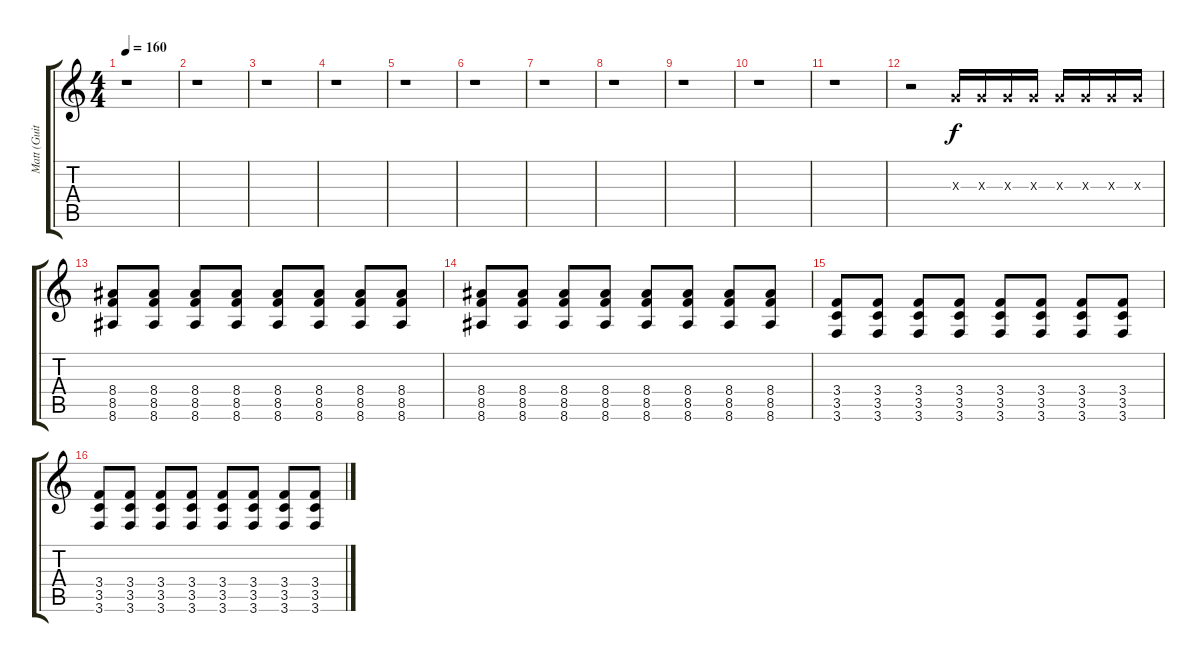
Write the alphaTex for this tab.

\track ("Matt (Guitar2)" "Matt (Guit") {instrument distortionguitar}
\staff {score tabs}
\tuning (E4 B3 G3 D3 A2 D2) {hide}
\ts (4 4)
\tempo 160
\clef g2
\ks c
r.1{dy f} |
r.1 |
r.1 |
r.1 |
r.1 |
r.1 |
r.1 |
r.1 |
r.1 |
r.1 |
r.1 |
r.2 0.3{x}.16 0.3{x}.16 0.3{x}.16 0.3{x}.16 0.3{x}.16 0.3{x}.16 0.3{x}.16 0.3{x}.16 |
(8.4 8.5 8.6).8{volume 10} (8.4 8.5 8.6).8 (8.4 8.5 8.6).8 (8.4 8.5 8.6).8 (8.4 8.5 8.6).8 (8.4 8.5 8.6).8 (8.4 8.5 8.6).8 (8.4 8.5 8.6).8 |
(8.4 8.5 8.6).8 (8.4 8.5 8.6).8 (8.4 8.5 8.6).8 (8.4 8.5 8.6).8 (8.4 8.5 8.6).8 (8.4 8.5 8.6).8 (8.4 8.5 8.6).8 (8.4 8.5 8.6).8 |
(3.4 3.5 3.6).8 (3.4 3.5 3.6).8 (3.4 3.5 3.6).8 (3.4 3.5 3.6).8 (3.4 3.5 3.6).8 (3.4 3.5 3.6).8 (3.4 3.5 3.6).8 (3.4 3.5 3.6).8 |
(3.4 3.5 3.6).8 (3.4 3.5 3.6).8 (3.4 3.5 3.6).8 (3.4 3.5 3.6).8 (3.4 3.5 3.6).8 (3.4 3.5 3.6).8 (3.4 3.5 3.6).8 (3.4 3.5 3.6).8
